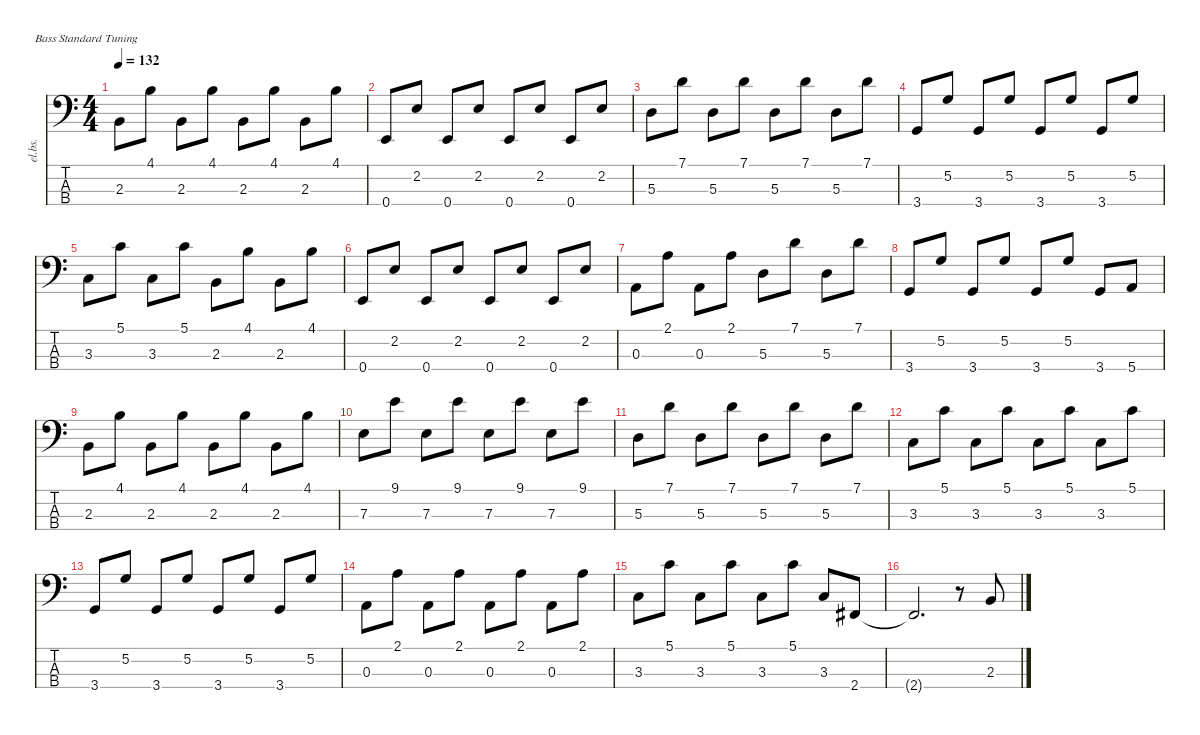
\defaultSystemsLayout 4
\hideDynamics
\bracketExtendMode nobrackets
\track ("Bass" "el.bs.") {instrument electricbasspick}
\staff {score tabs}
\tuning (G2 D2 A1 E1)
\ts (4 4)
\tempo 132
\clef f4
\ks c
2.3.8{dy mf} 4.1.8 2.3.8 4.1.8 2.3.8 4.1.8 2.3.8 4.1.8 |
0.4.8 2.2.8 0.4.8 2.2.8 0.4.8 2.2.8 0.4.8 2.2.8 |
5.3.8 7.1.8 5.3.8 7.1.8 5.3.8 7.1.8 5.3.8 7.1.8 |
3.4.8 5.2.8 3.4.8 5.2.8 3.4.8 5.2.8 3.4.8 5.2.8 |
3.3.8 5.1.8 3.3.8 5.1.8 2.3.8 4.1.8 2.3.8 4.1.8 |
0.4.8 2.2.8 0.4.8 2.2.8 0.4.8 2.2.8 0.4.8 2.2.8 |
0.3.8 2.1.8 0.3.8 2.1.8 5.3.8 7.1.8 5.3.8 7.1.8 |
3.4.8 5.2.8 3.4.8 5.2.8 3.4.8 5.2.8 3.4.8 5.4.8 |
2.3.8 4.1.8 2.3.8 4.1.8 2.3.8 4.1.8 2.3.8 4.1.8 |
7.3.8 9.1.8 7.3.8 9.1.8 7.3.8 9.1.8 7.3.8 9.1.8 |
5.3.8 7.1.8 5.3.8 7.1.8 5.3.8 7.1.8 5.3.8 7.1.8 |
3.3.8 5.1.8 3.3.8 5.1.8 3.3.8 5.1.8 3.3.8 5.1.8 |
3.4.8 5.2.8 3.4.8 5.2.8 3.4.8 5.2.8 3.4.8 5.2.8 |
0.3.8 2.1.8 0.3.8 2.1.8 0.3.8 2.1.8 0.3.8 2.1.8 |
3.3.8 5.1.8 3.3.8 5.1.8 3.3.8 5.1.8 3.3.8 2.4{acc #}.8 |
2.4{t acc #}.2{d} r.8 2.3.8
